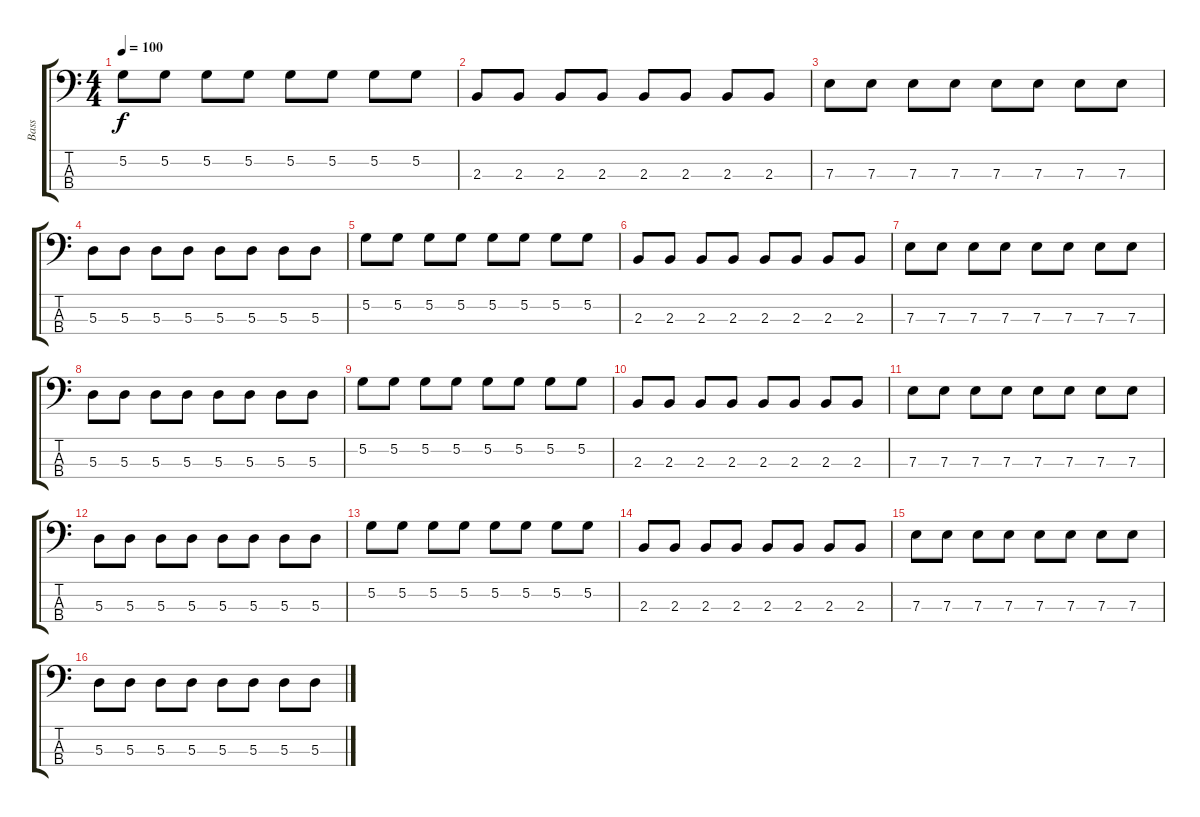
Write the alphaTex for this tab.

\track ("Bass" "Bass") {instrument electricbassfinger}
\staff {score tabs}
\tuning (G2 D2 A1 E1) {hide}
\ts (4 4)
\tempo 100
\clef f4
\ks c
5.2.8{dy f} 5.2.8 5.2.8 5.2.8 5.2.8 5.2.8 5.2.8 5.2.8 |
2.3.8{instrument electricbassfinger} 2.3.8 2.3.8 2.3.8 2.3.8 2.3.8 2.3.8 2.3.8 |
7.3.8 7.3.8 7.3.8 7.3.8 7.3.8 7.3.8 7.3.8 7.3.8 |
5.3.8 5.3.8 5.3.8 5.3.8 5.3.8 5.3.8 5.3.8 5.3.8 |
5.2.8 5.2.8 5.2.8 5.2.8 5.2.8 5.2.8 5.2.8 5.2.8 |
2.3.8{instrument electricbassfinger} 2.3.8 2.3.8 2.3.8 2.3.8 2.3.8 2.3.8 2.3.8 |
7.3.8 7.3.8 7.3.8 7.3.8 7.3.8 7.3.8 7.3.8 7.3.8 |
5.3.8 5.3.8 5.3.8 5.3.8 5.3.8 5.3.8 5.3.8 5.3.8 |
5.2.8 5.2.8 5.2.8 5.2.8 5.2.8 5.2.8 5.2.8 5.2.8 |
2.3.8{instrument electricbassfinger} 2.3.8 2.3.8 2.3.8 2.3.8 2.3.8 2.3.8 2.3.8 |
7.3.8 7.3.8 7.3.8 7.3.8 7.3.8 7.3.8 7.3.8 7.3.8 |
5.3.8 5.3.8 5.3.8 5.3.8 5.3.8 5.3.8 5.3.8 5.3.8 |
5.2.8 5.2.8 5.2.8 5.2.8 5.2.8 5.2.8 5.2.8 5.2.8 |
2.3.8{instrument electricbassfinger} 2.3.8 2.3.8 2.3.8 2.3.8 2.3.8 2.3.8 2.3.8 |
7.3.8 7.3.8 7.3.8 7.3.8 7.3.8 7.3.8 7.3.8 7.3.8 |
5.3.8 5.3.8 5.3.8 5.3.8 5.3.8 5.3.8 5.3.8 5.3.8
